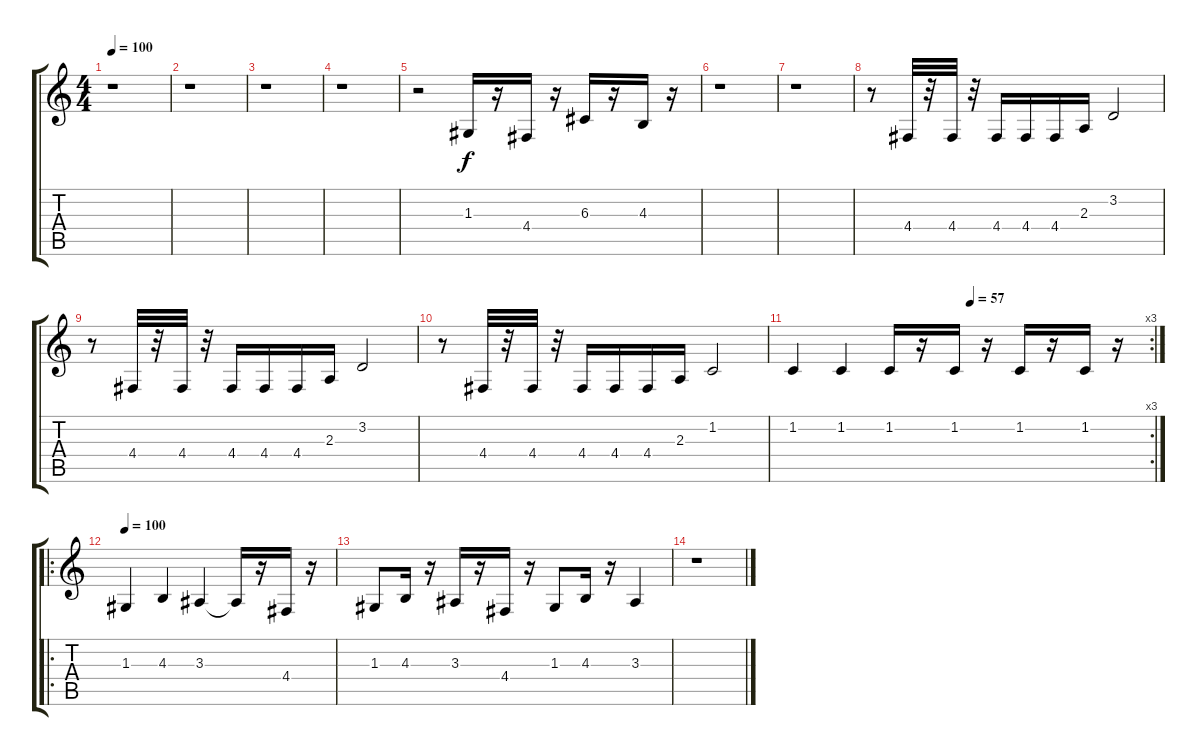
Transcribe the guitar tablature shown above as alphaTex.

\track "" {instrument flute}
\staff {score tabs}
\tuning (E4 B3 G3 D3 A2 E2) {hide}
\ts (4 4)
\tempo 100
\clef g2
\ks c
r.1{dy f} |
r.1 |
r.1 |
r.1 |
r.2 1.3.16 r.16 4.4.16 r.16 6.3.16 r.16 4.3.16 r.16 |
r.1 |
r.1 |
r.8 4.4.32 r.32 4.4.32 r.32 4.4.16 4.4.16 4.4.16 2.3.16 3.2.2 |
r.8 4.4.32 r.32 4.4.32 r.32 4.4.16 4.4.16 4.4.16 2.3.16 3.2.2 |
r.8 4.4.32 r.32 4.4.32 r.32 4.4.16 4.4.16 4.4.16 2.3.16 1.2.2 |
\rc 3
\tempo (57 0.5)
1.2.4 1.2.4 1.2.16 r.16 1.2.16 r.16 1.2.16 r.16 1.2.16 r.16 |
\ro
\tempo 100
1.3.4{volume 0} 4.3.4 3.3.4 3.3{t}.16 r.16 4.4.16 r.16 |
1.3.8 4.3.16 r.16 3.3.16 r.16 4.4.16 r.16 1.3.8 4.3.16 r.16 3.3.4 |
r.1
